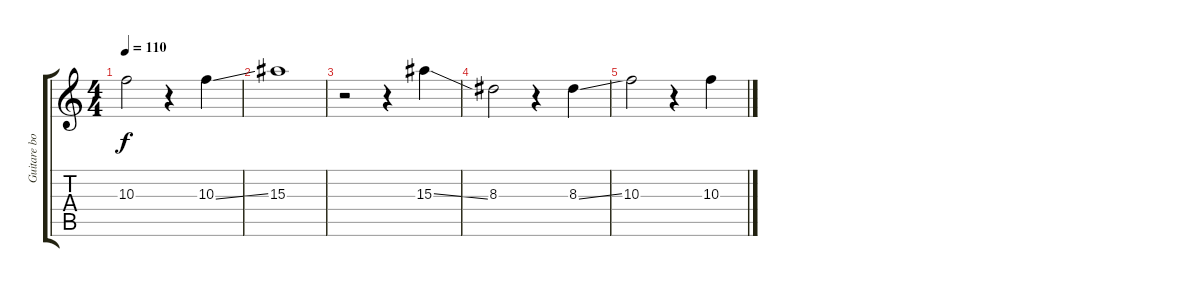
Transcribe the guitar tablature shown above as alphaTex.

\track ("Guitare bottleneck" "Guitare bo") {instrument electricguitarclean}
\staff {score tabs}
\tuning (E4 B3 G3 D3 A2 E2) {hide}
\ts (4 4)
\tempo 110
\clef g2
\ks c
10.3.2{dy f} r.4 10.3{ss}.4 |
15.3.1 |
r.2 r.4 15.3{ss}.4 |
8.3.2 r.4 8.3{ss}.4 |
10.3.2 r.4 10.3.4
